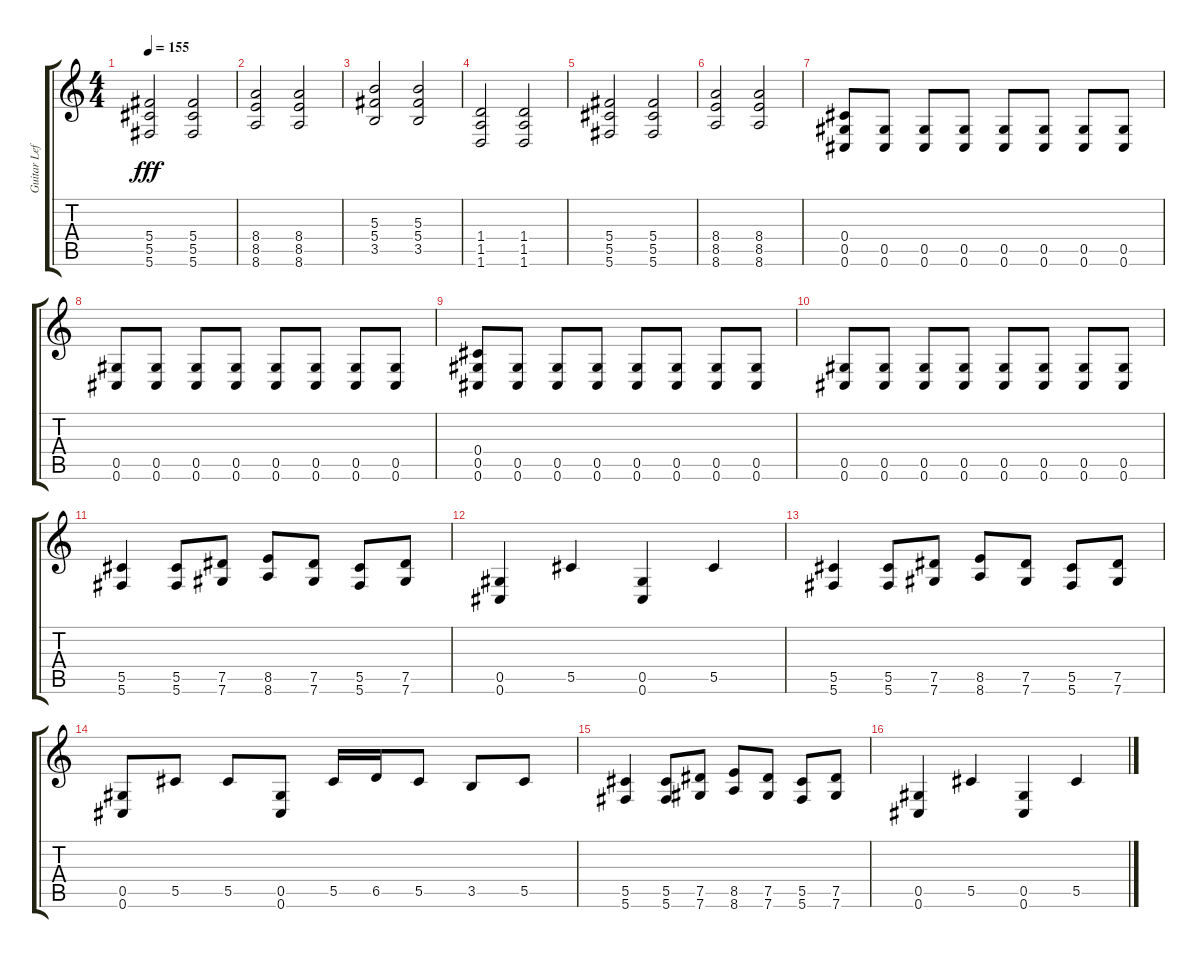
\track ("Guitar Left" "Guitar Lef") {instrument acousticguitarsteel}
\staff {score tabs}
\tuning (Eb4 Bb3 Gb3 Db3 Ab2 Db2) {hide}
\ts (4 4)
\tempo 155
\clef g2
\ks c
(5.4 5.5 5.6).2{dy fff} (5.4 5.5 5.6).2 |
(8.4 8.5 8.6).2 (8.4 8.5 8.6).2 |
(5.3 5.4 3.5).2 (5.3 5.4 3.5).2 |
(1.4 1.5 1.6).2 (1.4 1.5 1.6).2 |
(5.4 5.5 5.6).2 (5.4 5.5 5.6).2 |
(8.4 8.5 8.6).2 (8.4 8.5 8.6).2 |
(0.4 0.5 0.6).8 (0.5 0.6).8 (0.5 0.6).8 (0.5 0.6).8 (0.5 0.6).8 (0.5 0.6).8 (0.5 0.6).8 (0.5 0.6).8 |
(0.5 0.6).8 (0.5 0.6).8 (0.5 0.6).8 (0.5 0.6).8 (0.5 0.6).8 (0.5 0.6).8 (0.5 0.6).8 (0.5 0.6).8 |
(0.4 0.5 0.6).8 (0.5 0.6).8 (0.5 0.6).8 (0.5 0.6).8 (0.5 0.6).8 (0.5 0.6).8 (0.5 0.6).8 (0.5 0.6).8 |
(0.5 0.6).8 (0.5 0.6).8 (0.5 0.6).8 (0.5 0.6).8 (0.5 0.6).8 (0.5 0.6).8 (0.5 0.6).8 (0.5 0.6).8 |
(5.5 5.6).4 (5.5 5.6).8 (7.5 7.6).8 (8.5 8.6).8 (7.5 7.6).8 (5.5 5.6).8 (7.5 7.6).8 |
(0.5 0.6).4 5.5.4 (0.5 0.6).4 5.5.4 |
(5.5 5.6).4 (5.5 5.6).8 (7.5 7.6).8 (8.5 8.6).8 (7.5 7.6).8 (5.5 5.6).8 (7.5 7.6).8 |
(0.5 0.6).8 5.5.8 5.5.8 (0.5 0.6).8 5.5.16 6.5.16 5.5.8 3.5.8 5.5.8 |
(5.5 5.6).4 (5.5 5.6).8 (7.5 7.6).8 (8.5 8.6).8 (7.5 7.6).8 (5.5 5.6).8 (7.5 7.6).8 |
(0.5 0.6).4 5.5.4 (0.5 0.6).4 5.5.4
